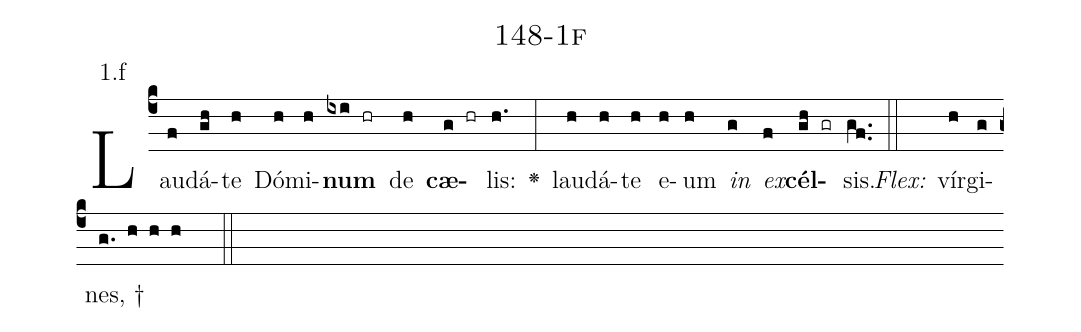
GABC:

name: 148-1f;
annotation: 1.f;
%%
(c4)Lau(f)dá(gh)te(h) Dó(h)mi(h)<b>num</b>(ixi hr) de(h) <b>cæ</b>(g hr)lis:(h.) <v>\greheightstar</v>(:) lau(h)dá(h)te(h) e(h)um(h) <i>in</i>(g) <i>ex</i>(f)<b>cél</b>(gh gr)sis.(gf..) (::)
<i>Flex:</i>()  vír(h)gi(g)nes, †(g. h h h  ::)

%E(h) u(h) o(g) u(f) a(gh) e.(gf..) (::)
